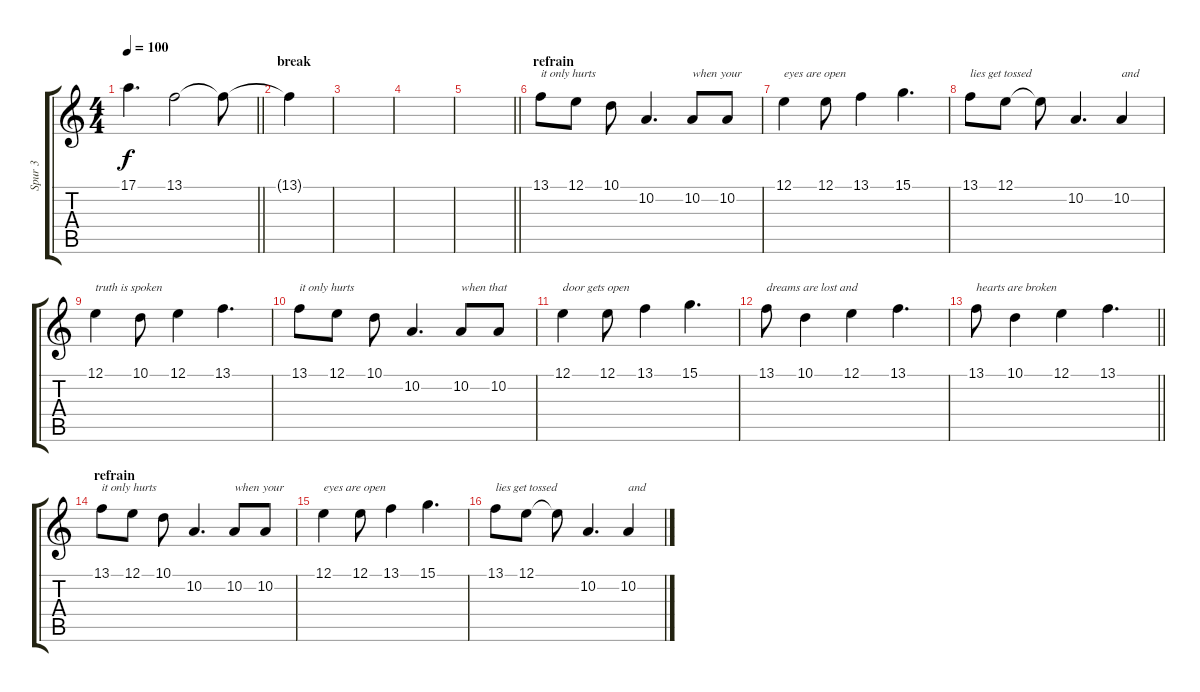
\track ("Spur 3" "Spur 3") {instrument altosax}
\staff {score tabs}
\tuning (E4 B3 G3 D3 A2 E2) {hide}
\ts (4 4)
\tempo 100
\clef g2
\barLineRight lightlight
\ks c
17.1.4{d dy f} 13.1.2{volume 0} 13.1{t}.8 |
\section ("" "break")
13.1{t}.4 |
|
|
\barLineRight lightlight
|
\section ("" "refrain")
13.1.8{txt "it only hurts" volume 16} 12.1.8 10.1.8 10.2.4{d} 10.2.8{txt "when your"} 10.2.8 |
12.1.4{txt "eyes are open"} 12.1.8 13.1.4 15.1.4{d} |
13.1.8{txt "lies get tossed"} 12.1.8 12.1{t}.8 10.2.4{d} 10.2.4{txt "and"} |
12.1.4{txt "truth is spoken"} 10.1.8 12.1.4 13.1.4{d} |
13.1.8{txt "it only hurts"} 12.1.8 10.1.8 10.2.4{d} 10.2.8{txt "when that"} 10.2.8 |
12.1.4{txt "door gets open"} 12.1.8 13.1.4 15.1.4{d} |
13.1.8{txt "dreams are lost and"} 10.1.4 12.1.4 13.1.4{d} |
\barLineRight lightlight
13.1.8{txt "hearts are broken"} 10.1.4 12.1.4 13.1.4{d} |
\section ("" "refrain")
13.1.8{txt "it only hurts"} 12.1.8 10.1.8 10.2.4{d} 10.2.8{txt "when your"} 10.2.8 |
12.1.4{txt "eyes are open"} 12.1.8 13.1.4 15.1.4{d} |
13.1.8{txt "lies get tossed"} 12.1.8 12.1{t}.8 10.2.4{d} 10.2.4{txt "and"}
